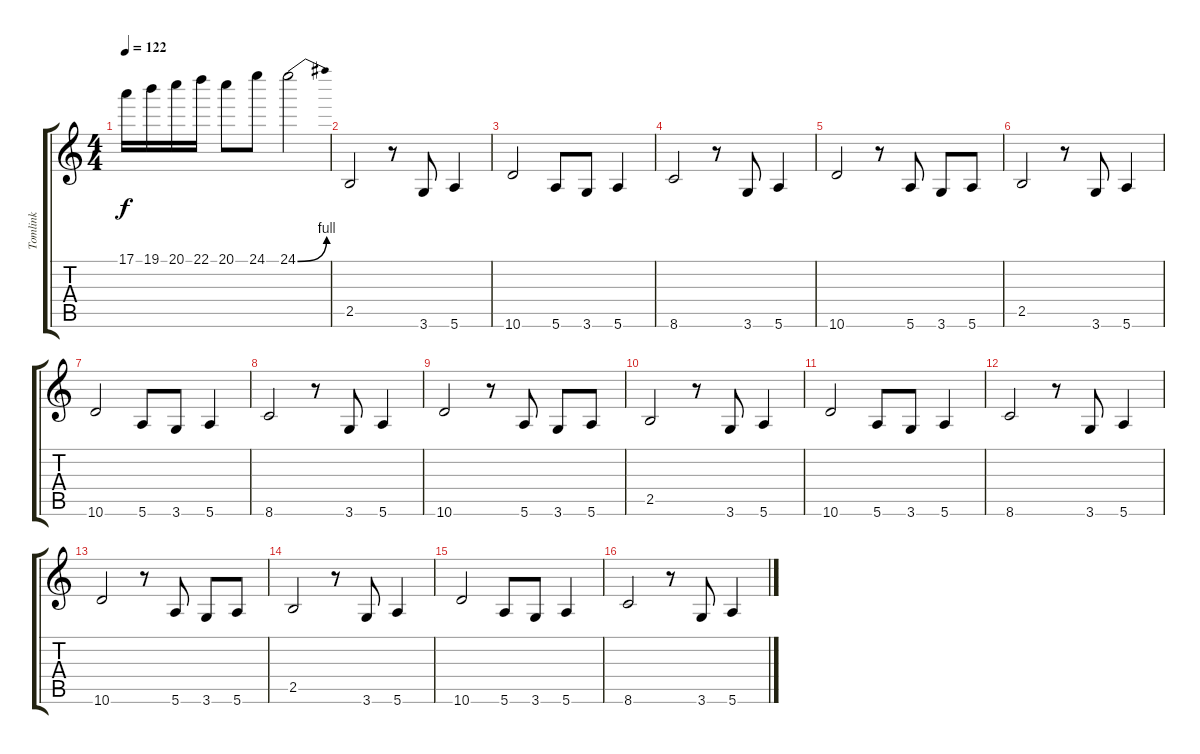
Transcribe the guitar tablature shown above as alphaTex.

\track ("Tomlink" "Tomlink") {instrument overdrivenguitar}
\staff {score tabs}
\tuning (E4 B3 G3 D3 A2 E2) {hide}
\ts (4 4)
\tempo 122
\clef g2
\ks c
17.1.16{dy f} 19.1.16 20.1.16 22.1.16 20.1.8 24.1.8 24.1{be (bend 0 0 60 4)}.2 |
2.5.2{instrument overdrivenguitar} r.8 3.6.8 5.6.4 |
10.6.2 5.6.8 3.6.8 5.6.4 |
8.6.2 r.8 3.6.8 5.6.4 |
10.6.2 r.8 5.6.8 3.6.8 5.6.8 |
2.5.2 r.8 3.6.8 5.6.4 |
10.6.2 5.6.8 3.6.8 5.6.4 |
8.6.2 r.8 3.6.8 5.6.4 |
10.6.2 r.8 5.6.8 3.6.8 5.6.8 |
2.5.2 r.8 3.6.8 5.6.4 |
10.6.2 5.6.8 3.6.8 5.6.4 |
8.6.2 r.8 3.6.8 5.6.4 |
10.6.2 r.8 5.6.8 3.6.8 5.6.8 |
2.5.2 r.8 3.6.8 5.6.4 |
10.6.2 5.6.8 3.6.8 5.6.4 |
8.6.2 r.8 3.6.8 5.6.4
